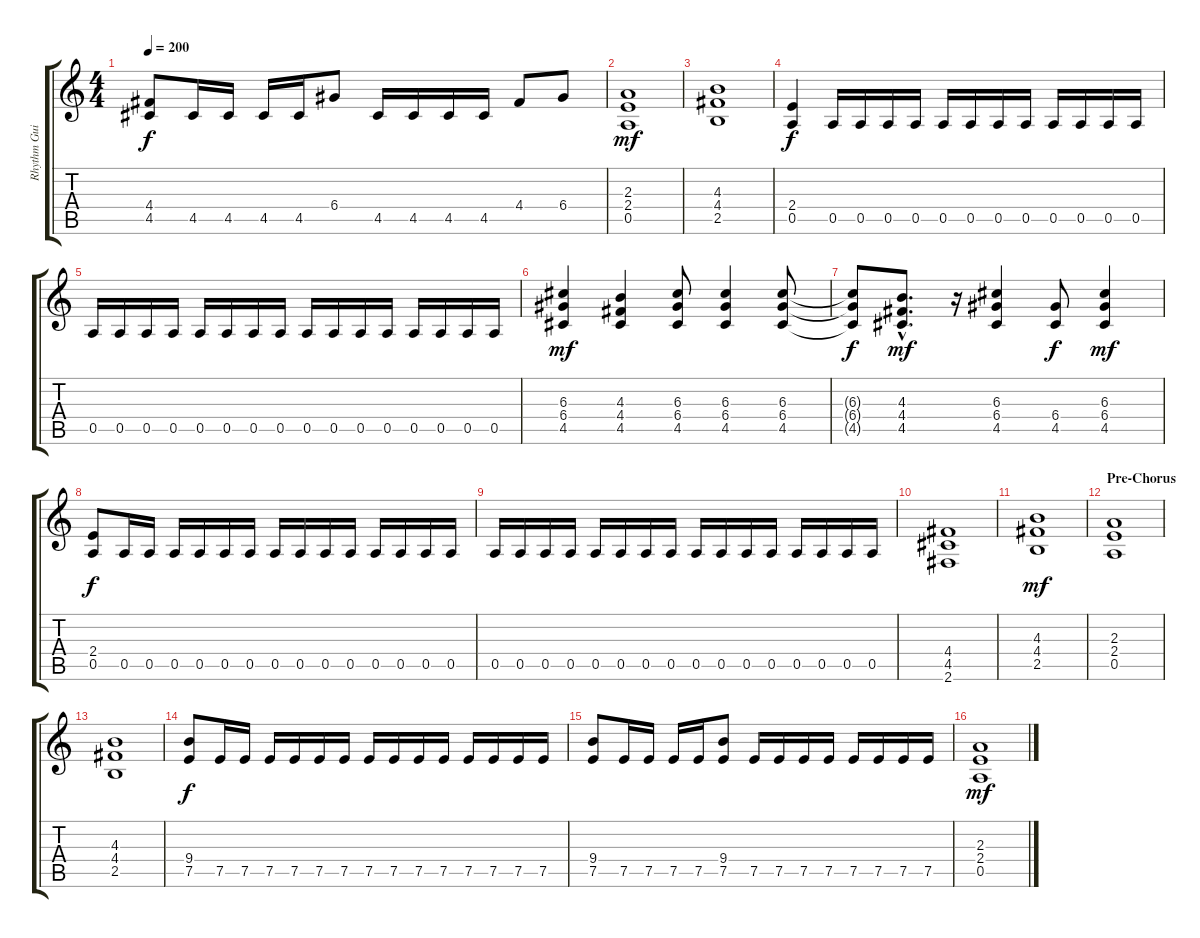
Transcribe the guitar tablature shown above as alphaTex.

\track ("Rhythm Guitar 1" "Rhythm Gui") {instrument distortionguitar}
\staff {score tabs}
\tuning (E4 B3 G3 D3 A2 E2) {hide}
\ts (4 4)
\tempo 200
\clef g2
\ks c
(4.4 4.5).8{dy f} 4.5.16 4.5.16 4.5.16 4.5.16 6.4.8 4.5.16 4.5.16 4.5.16 4.5.16 4.4.8 6.4.8 |
(2.3 2.4 0.5).1{dy mf} |
(4.3 4.4 2.5).1 |
(2.4 0.5).4{dy f} 0.5.16 0.5.16 0.5.16 0.5.16 0.5.16 0.5.16 0.5.16 0.5.16 0.5.16 0.5.16 0.5.16 0.5.16 |
0.5.16 0.5.16 0.5.16 0.5.16 0.5.16 0.5.16 0.5.16 0.5.16 0.5.16 0.5.16 0.5.16 0.5.16 0.5.16 0.5.16 0.5.16 0.5.16 |
(6.3 6.4 4.5).4{dy mf} (4.3 4.4 4.5).4 (6.3 6.4 4.5).8 (6.3 6.4 4.5).4 (6.3 6.4 4.5).8 |
(6.3{t} 6.4{t} 4.5{t}).8{dy f} (4.3{hac} 4.4{hac} 4.5{hac}).8{d dy mf} r.16 (6.3 6.4 4.5).4 (6.4 4.5).8{dy f} (6.3 6.4 4.5).4{dy mf} |
(2.4 0.5).8{dy f} 0.5.16 0.5.16 0.5.16 0.5.16 0.5.16 0.5.16 0.5.16 0.5.16 0.5.16 0.5.16 0.5.16 0.5.16 0.5.16 0.5.16 |
0.5.16 0.5.16 0.5.16 0.5.16 0.5.16 0.5.16 0.5.16 0.5.16 0.5.16 0.5.16 0.5.16 0.5.16 0.5.16 0.5.16 0.5.16 0.5.16 |
(4.4 4.5 2.6).1 |
(4.3 4.4 2.5).1{dy mf} |
\section ("" "Pre-Chorus")
(2.3 2.4 0.5).1 |
(4.3 4.4 2.5).1 |
(9.4 7.5).8{dy f} 7.5.16 7.5.16 7.5.16 7.5.16 7.5.16 7.5.16 7.5.16 7.5.16 7.5.16 7.5.16 7.5.16 7.5.16 7.5.16 7.5.16 |
(9.4 7.5).8 7.5.16 7.5.16 7.5.16 7.5.16 (9.4 7.5).8 7.5.16 7.5.16 7.5.16 7.5.16 7.5.16 7.5.16 7.5.16 7.5.16 |
(2.3 2.4 0.5).1{dy mf}
